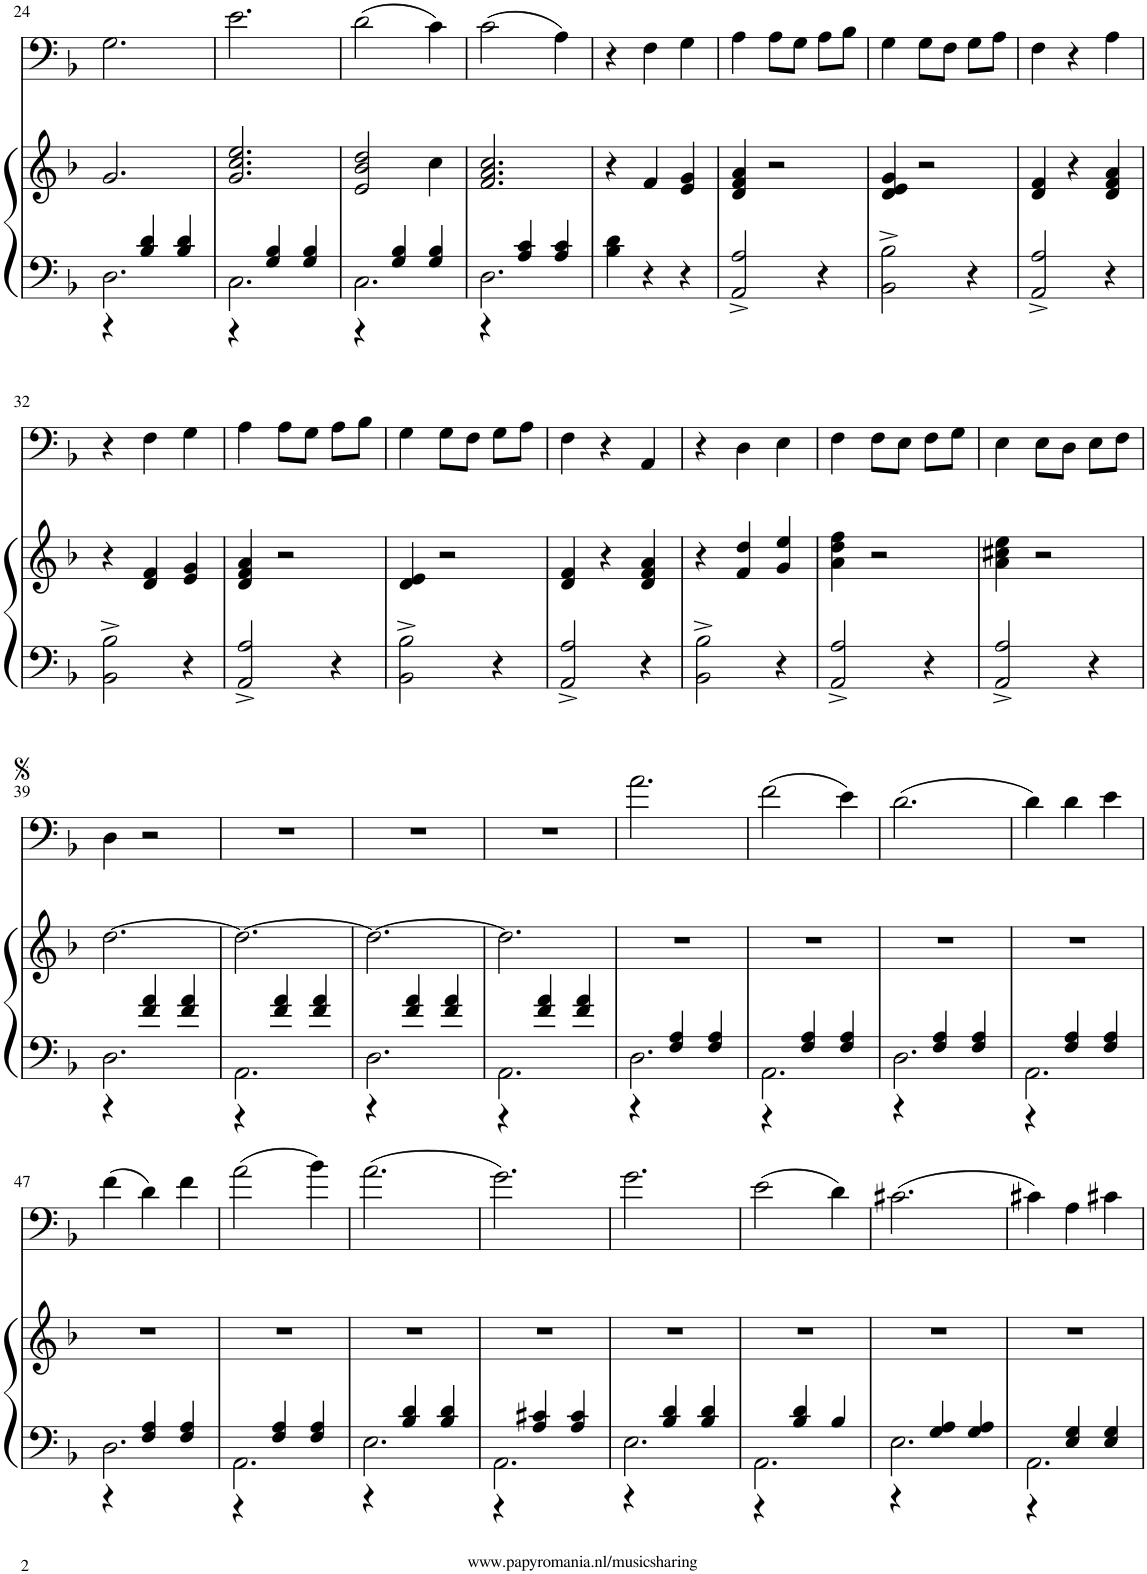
**kern	**kern	**kern
*part2	*part2	*part1
*staff3	*staff2	*staff1
*I"Piano	*	*I"Cello
*I'Pno	*	*
!!LO:PB:g=z
*clefF4	*clefG2	*clefF4
*k[b-]	*k[b-]	*k[b-]
*M3/4	*M3/4	*M3/4
=24	=24	=24
*^	*	*
2.D\	4r	2.g/	2.G\
.	4B-/ 4d/	.	.
.	4B-/ 4d/	.	.
=25	=25	=25	=25
2.C\	4r	2.g/ 2.cc/ 2.ee/	2.e\
.	4G/ 4B-/	.	.
.	4G/ 4B-/	.	.
=26	=26	=26	=26
2.C\	4r	2e/ 2b-/ 2dd/	(2d\
.	4G/ 4B-/	.	.
.	4G/ 4B-/	4cc\	4c\)
=27	=27	=27	=27
2.D\	4r	2.f/ 2.a/ 2.cc/	(2c\
.	4A/ 4c/	.	.
.	4A/ 4c/	.	4A\)
*v	*v	*	*
=28	=28	=28
4B-\ 4d\	4r	4r
4r	4f/	4F\
4r	4e/ 4g/	4G\
=29	=29	=29
2AA/^ 2A/^	4d/ 4f/ 4a/	4A\
.	2r	8A\L
.	.	8G\J
4r	.	8A\L
.	.	8B-\J
=30	=30	=30
2BB-\^ 2B-\^	4d/ 4e/ 4g/	4G\
.	2r	8G\L
.	.	8F\J
4r	.	8G\L
.	.	8A\J
=31	=31	=31
2AA/^ 2A/^	4d/ 4f/	4F\
.	4r	4r
4r	4d/ 4f/ 4a/	4A\
!!LO:LB:g=z
=32	=32	=32
2BB-\^ 2B-\^	4r	4r
.	4d/ 4f/	4F\
4r	4e/ 4g/	4G\
=33	=33	=33
2AA/^ 2A/^	4d/ 4f/ 4a/	4A\
.	2r	8A\L
.	.	8G\J
4r	.	8A\L
.	.	8B-\J
=34	=34	=34
2BB-\^ 2B-\^	4d/ 4e/	4G\
.	2r	8G\L
.	.	8F\J
4r	.	8G\L
.	.	8A\J
=35	=35	=35
2AA/^ 2A/^	4d/ 4f/	4F\
.	4r	4r
4r	4d/ 4f/ 4a/	4AA/
=36	=36	=36
2BB-\^ 2B-\^	4r	4r
.	4f/ 4dd/	4D\
4r	4g/ 4ee/	4E\
=37	=37	=37
2AA/^ 2A/^	4a\ 4dd\ 4ff\	4F\
.	2r	8F\L
.	.	8E\J
4r	.	8F\L
.	.	8G\J
=38	=38	=38
2AA/^ 2A/^	4a\ 4cc#X\ 4ee\	4E\
.	2r	8E\L
.	.	8D\J
4r	.	8E\L
.	.	8F\J
!!LO:LB:g=z
=39	=39	=39
*^	*	*
2.D\	4r	[2.dd\	4D\
.	4f/ 4a/	.	2r
.	4f/ 4a/	.	.
=40	=40	=40	=40
2.AA\	4r	2.dd\_	2.r
.	4f/ 4a/	.	.
.	4f/ 4a/	.	.
=41	=41	=41	=41
2.D\	4r	2.dd\_	2.r
.	4f/ 4a/	.	.
.	4f/ 4a/	.	.
=42	=42	=42	=42
2.AA\	4r	2.dd\]	2.r
.	4f/ 4a/	.	.
.	4f/ 4a/	.	.
=43	=43	=43	=43
2.D\	4r	2.r	2.a\
.	4F/ 4A/	.	.
.	4F/ 4A/	.	.
=44	=44	=44	=44
2.AA\	4r	2.r	(2f\
.	4F/ 4A/	.	.
.	4F/ 4A/	.	4e\)
=45	=45	=45	=45
2.D\	4r	2.r	(2.d\
.	4F/ 4A/	.	.
.	4F/ 4A/	.	.
=46	=46	=46	=46
2.AA\	4r	2.r	4d\)
.	4F/ 4A/	.	4d\
.	4F/ 4A/	.	4e\
!!LO:LB:g=z
=47	=47	=47	=47
2.D\	4r	2.r	(4f\
.	4F/ 4A/	.	4d\)
.	4F/ 4A/	.	4f\
=48	=48	=48	=48
2.AA\	4r	2.r	(2a\
.	4F/ 4A/	.	.
.	4F/ 4A/	.	4b-\)
=49	=49	=49	=49
2.E\	4r	2.r	(2.a\
.	4B-/ 4d/	.	.
.	4B-/ 4d/	.	.
=50	=50	=50	=50
2.AA\	4r	2.r	2.g\)
.	4A/ 4c#X/	.	.
.	4A/ 4c#/	.	.
=51	=51	=51	=51
2.E\	4r	2.r	2.g\
.	4B-/ 4d/	.	.
.	4B-/ 4d/	.	.
=52	=52	=52	=52
2.AA\	4r	2.r	(2e\
.	4B-/ 4d/	.	.
.	4B-/	.	4d\)
=53	=53	=53	=53
2.E\	4r	2.r	(2.c#X\
.	4G/ 4A/	.	.
.	4G/ 4A/	.	.
=54	=54	=54	=54
2.AA\	4r	2.r	4c#X\)
.	4E/ 4G/	.	4A\
.	4E/ 4G/	.	4c#X\
*v	*v	*	*
=	=	=
*-	*-	*-
